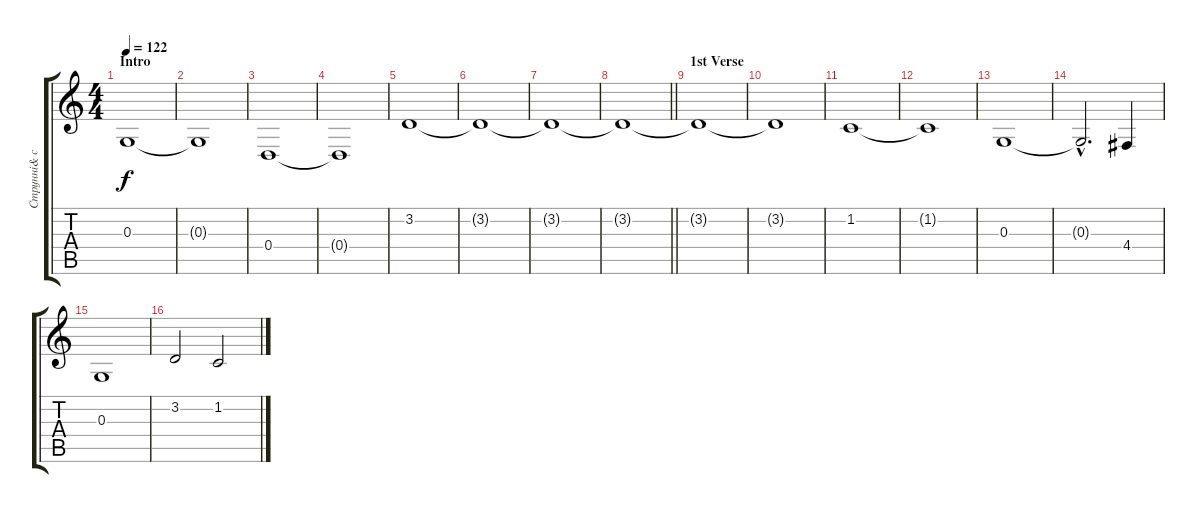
\track ("Струнні& синтерзатор 1" "Струнні& с") {instrument stringensemble2}
\staff {score tabs}
\tuning (E4 B3 G3 D3 A2 E2) {hide}
\ts (4 4)
\section ("" "Intro")
\tempo 122
\clef g2
\ks c
0.3.1{dy f instrument stringensemble2} |
0.3{t}.1 |
0.4.1 |
0.4{t}.1 |
3.2.1 |
3.2{t}.1 |
3.2{t}.1 |
\barLineRight lightlight
3.2{t}.1 |
\section ("" "1st Verse")
3.2{t}.1 |
3.2{t}.1 |
1.2.1 |
1.2{t}.1 |
0.3.1 |
0.3{hac t}.2{d} 4.4.4 |
0.3.1 |
3.2.2 1.2.2
